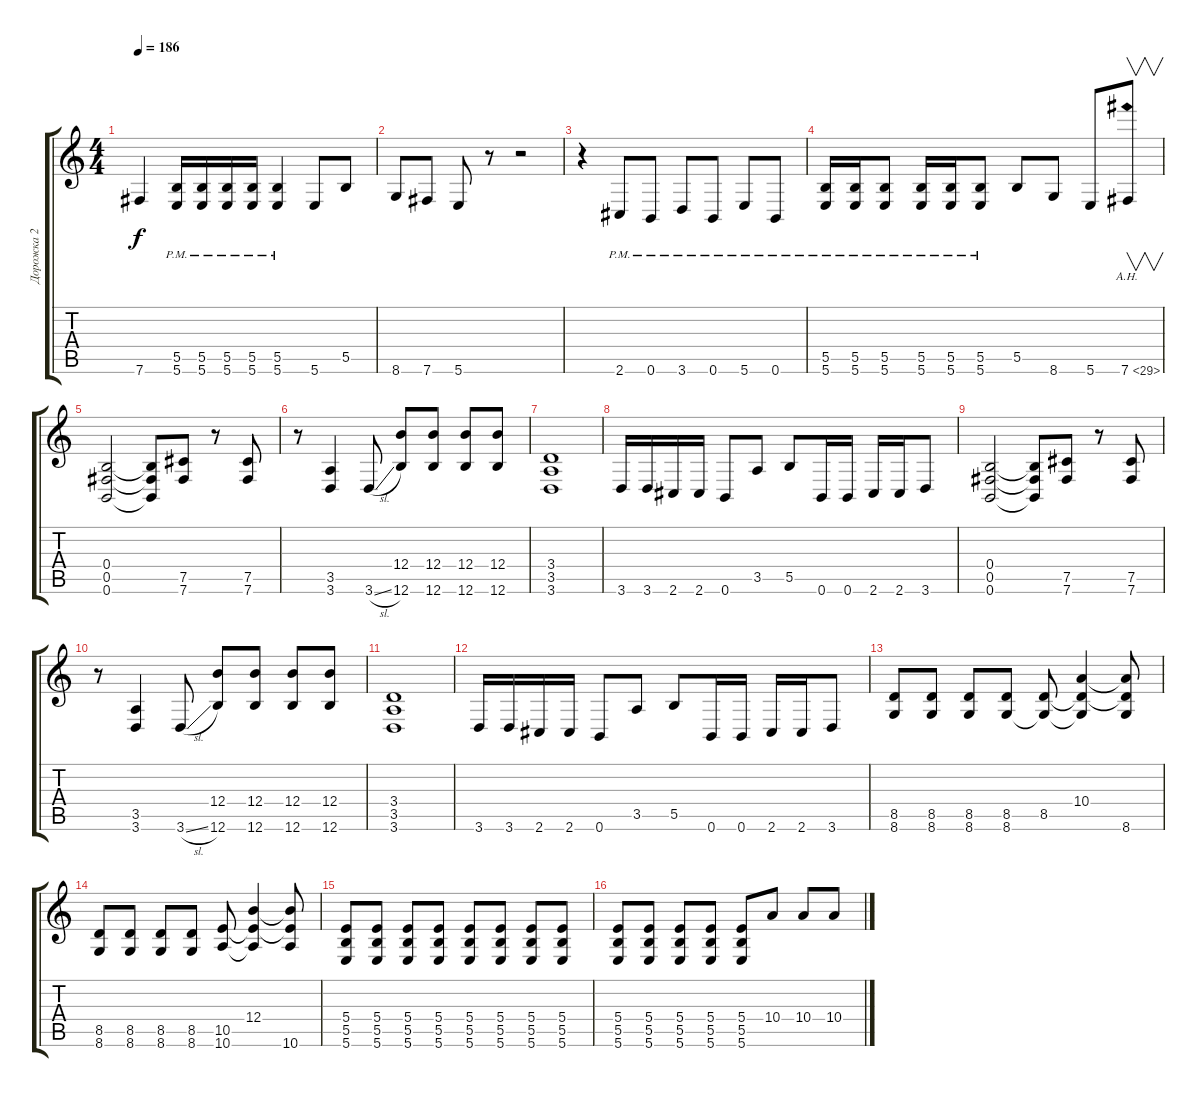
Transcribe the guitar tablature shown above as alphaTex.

\track ("Дорожка 2" "Дорожка 2") {instrument distortionguitar}
\staff {score tabs}
\tuning (Db4 Ab3 E3 B2 Gb2 B1) {hide}
\ts (4 4)
\tempo 186
\clef g2
\ks c
7.6{t}.4{dy f} (5.5{pm} 5.6{pm}).16 (5.5{pm} 5.6{pm}).16 (5.5{pm} 5.6{pm}).16 (5.5{pm} 5.6{pm}).16 (5.5{pm} 5.6{pm}).4 5.6.8 5.5.8 |
8.6.8 7.6.8 5.6.8 r.8 r.2 |
r.4 2.6{pm}.8 0.6{pm}.8 3.6{pm}.8 0.6{pm}.8 5.6{pm}.8 0.6{pm}.8 |
(5.5{pm} 5.6{pm}).16 (5.5{pm} 5.6{pm}).16 (5.5{pm} 5.6{pm}).8 (5.5{pm} 5.6{pm}).16 (5.5{pm} 5.6{pm}).16 (5.5{pm} 5.6{pm}).8 5.5.8 8.6.8 5.6.8 7.6{ah 22}.8{v} |
(0.4 0.5 0.6).2 (0.4{t} 0.5{t} 0.6{t}).8 (7.5 7.6).8 r.8 (7.5 7.6).8 |
r.8 (3.5 3.6).4 3.6{sl}.8 (12.4 12.6).8 (12.4 12.6).8 (12.4 12.6).8 (12.4 12.6).8 |
(3.4 3.5 3.6).1 |
3.6.16 3.6.16 2.6.16 2.6.16 0.6.8 3.5.8 5.5.8 0.6.16 0.6.16 2.6.16 2.6.16 3.6.8 |
(0.4 0.5 0.6).2 (0.4{t} 0.5{t} 0.6{t}).8 (7.5 7.6).8 r.8 (7.5 7.6).8 |
r.8 (3.5 3.6).4 3.6{sl}.8 (12.4 12.6).8 (12.4 12.6).8 (12.4 12.6).8 (12.4 12.6).8 |
(3.4 3.5 3.6).1 |
3.6.16 3.6.16 2.6.16 2.6.16 0.6.8 3.5.8 5.5.8 0.6.16 0.6.16 2.6.16 2.6.16 3.6.8 |
(8.5 8.6).8{instrument acousticguitarsteel} (8.5 8.6).8 (8.5 8.6).8 (8.5 8.6).8 (8.5 8.6{t}).8 (10.4 8.5{t} 8.6{t}).4 (10.4{t} 8.5{t} 8.6).8 |
(8.5 8.6).8 (8.5 8.6).8 (8.5 8.6).8 (8.5 8.6).8 (10.5 10.6).8 (12.4 10.5{t} 10.6{t}).4 (12.4{t} 10.5{t} 10.6).8 |
(5.4 5.5 5.6).8 (5.4 5.5 5.6).8 (5.4 5.5 5.6).8 (5.4 5.5 5.6).8 (5.4 5.5 5.6).8 (5.4 5.5 5.6).8 (5.4 5.5 5.6).8 (5.4 5.5 5.6).8 |
(5.4 5.5 5.6).8 (5.4 5.5 5.6).8 (5.4 5.5 5.6).8 (5.4 5.5 5.6).8 (5.4 5.5 5.6).8 10.4.8 10.4.8 10.4.8
